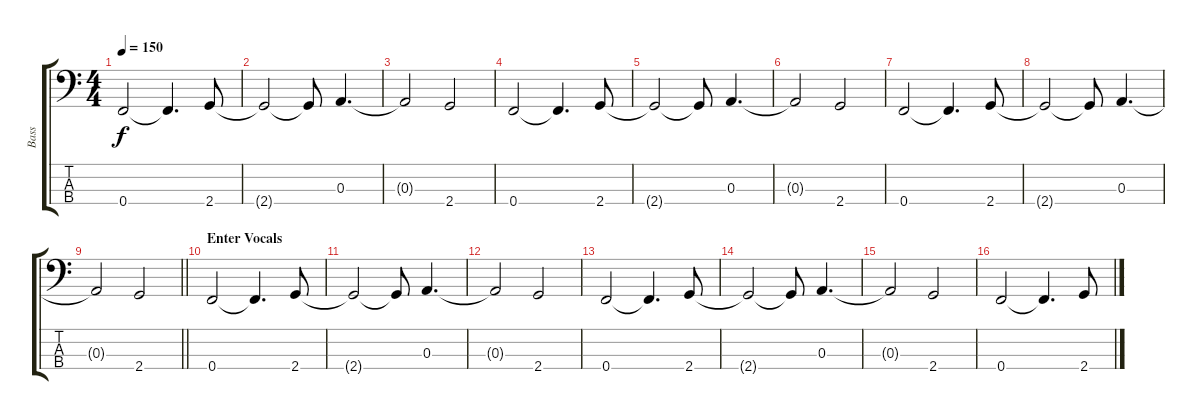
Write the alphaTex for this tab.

\track ("Bass" "Bass") {instrument electricbassfinger}
\staff {score tabs}
\tuning (G2 C2 A1 F1) {hide}
\ts (4 4)
\tempo 150
\clef f4
\ks c
0.4.2{dy f} 0.4{t}.4{d} 2.4.8 |
2.4{t}.2 2.4{t}.8 0.3.4{d} |
0.3{t}.2 2.4.2 |
0.4.2 0.4{t}.4{d} 2.4.8 |
2.4{t}.2 2.4{t}.8 0.3.4{d} |
0.3{t}.2 2.4.2 |
0.4.2 0.4{t}.4{d} 2.4.8 |
2.4{t}.2 2.4{t}.8 0.3.4{d} |
\barLineRight lightlight
0.3{t}.2 2.4.2 |
\section ("" "Enter Vocals")
0.4.2 0.4{t}.4{d} 2.4.8 |
2.4{t}.2 2.4{t}.8 0.3.4{d} |
0.3{t}.2 2.4.2 |
0.4.2 0.4{t}.4{d} 2.4.8 |
2.4{t}.2 2.4{t}.8 0.3.4{d} |
0.3{t}.2 2.4.2 |
0.4.2 0.4{t}.4{d} 2.4.8
